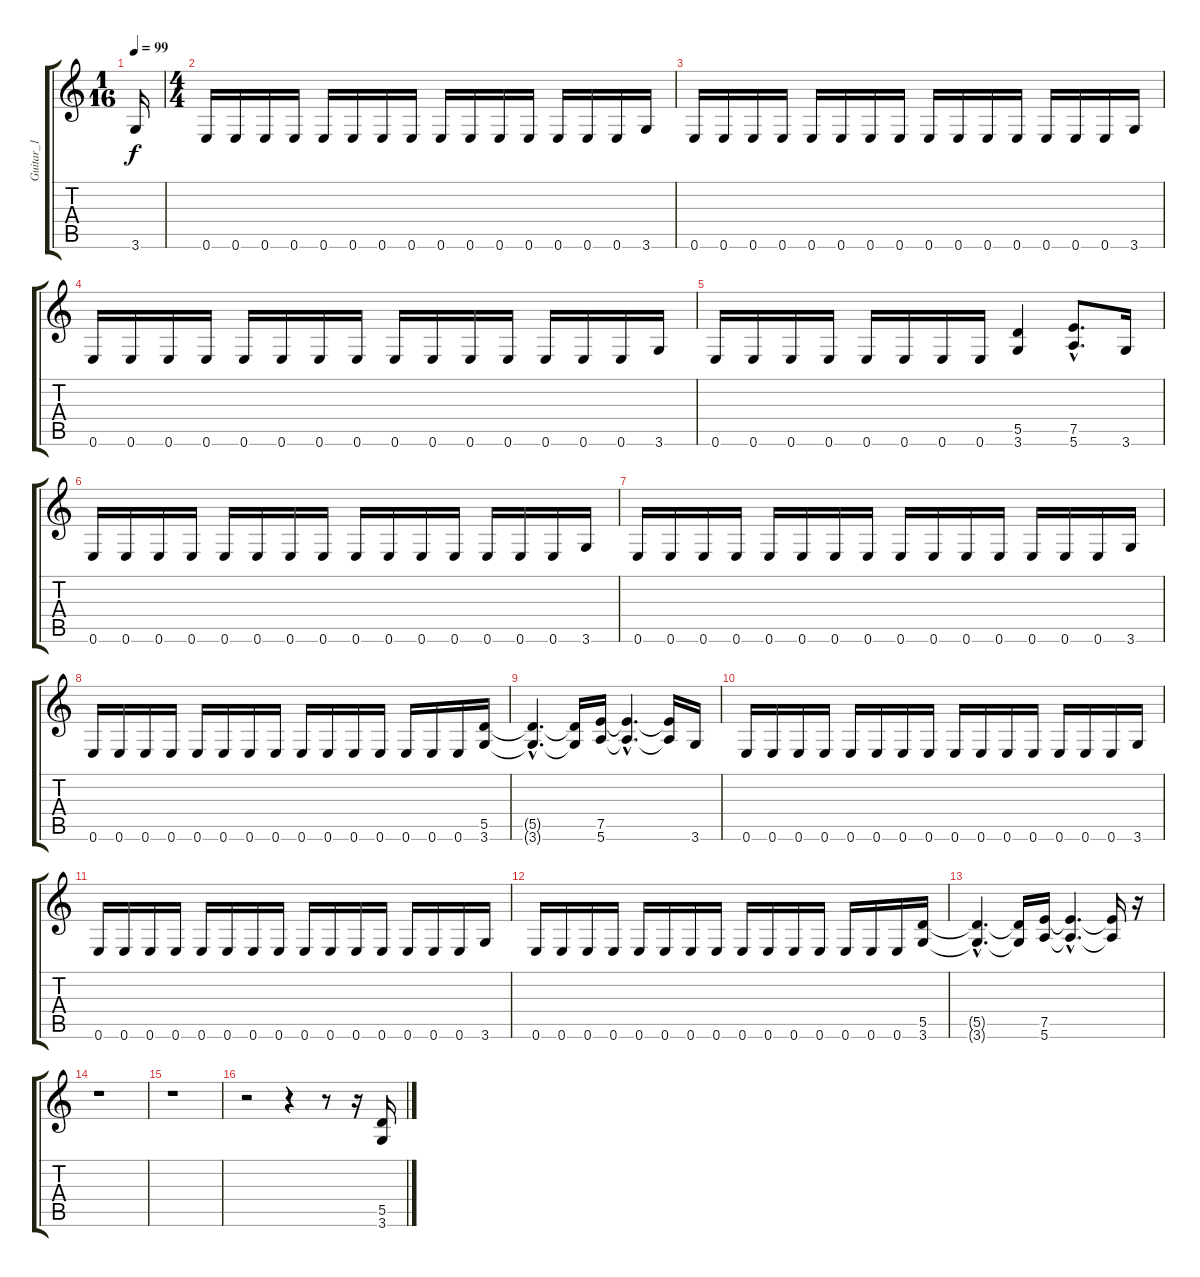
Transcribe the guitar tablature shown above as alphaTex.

\track ("Guitar_1" "Guitar_1") {instrument overdrivenguitar}
\staff {score tabs}
\tuning (E4 B3 G3 D3 A2 E2) {hide}
\ts (1 16)
\tempo 99
\clef g2
\ks c
3.6.16{dy f instrument overdrivenguitar} |
\ts (4 4)
0.6.16 0.6.16 0.6.16 0.6.16 0.6.16 0.6.16 0.6.16 0.6.16 0.6.16 0.6.16 0.6.16 0.6.16 0.6.16 0.6.16 0.6.16 3.6.16 |
0.6.16 0.6.16 0.6.16 0.6.16 0.6.16 0.6.16 0.6.16 0.6.16 0.6.16 0.6.16 0.6.16 0.6.16 0.6.16 0.6.16 0.6.16 3.6.16 |
0.6.16 0.6.16 0.6.16 0.6.16 0.6.16 0.6.16 0.6.16 0.6.16 0.6.16 0.6.16 0.6.16 0.6.16 0.6.16 0.6.16 0.6.16 3.6.16 |
0.6.16 0.6.16 0.6.16 0.6.16 0.6.16 0.6.16 0.6.16 0.6.16 (5.5 3.6).4 (7.5{hac} 5.6{hac}).8{d} 3.6.16 |
0.6.16 0.6.16 0.6.16 0.6.16 0.6.16 0.6.16 0.6.16 0.6.16 0.6.16 0.6.16 0.6.16 0.6.16 0.6.16 0.6.16 0.6.16 3.6.16 |
0.6.16 0.6.16 0.6.16 0.6.16 0.6.16 0.6.16 0.6.16 0.6.16 0.6.16 0.6.16 0.6.16 0.6.16 0.6.16 0.6.16 0.6.16 3.6.16 |
0.6.16 0.6.16 0.6.16 0.6.16 0.6.16 0.6.16 0.6.16 0.6.16 0.6.16 0.6.16 0.6.16 0.6.16 0.6.16 0.6.16 0.6.16 (5.5 3.6).16 |
(5.5{hac t} 3.6{hac t}).4{d} (5.5{t} 3.6{t}).16 (7.5 5.6).16 (7.5{hac t} 5.6{hac t}).4{d} (7.5{t} 5.6{t}).16 3.6.16 |
0.6.16 0.6.16 0.6.16 0.6.16 0.6.16 0.6.16 0.6.16 0.6.16 0.6.16 0.6.16 0.6.16 0.6.16 0.6.16 0.6.16 0.6.16 3.6.16 |
0.6.16 0.6.16 0.6.16 0.6.16 0.6.16 0.6.16 0.6.16 0.6.16 0.6.16 0.6.16 0.6.16 0.6.16 0.6.16 0.6.16 0.6.16 3.6.16 |
0.6.16 0.6.16 0.6.16 0.6.16 0.6.16 0.6.16 0.6.16 0.6.16 0.6.16 0.6.16 0.6.16 0.6.16 0.6.16 0.6.16 0.6.16 (5.5 3.6).16 |
(5.5{hac t} 3.6{hac t}).4{d} (5.5{t} 3.6{t}).16 (7.5 5.6).16 (7.5{hac t} 5.6{hac t}).4{d} (7.5{t} 5.6{t}).16 r.16 |
r.1 |
r.1 |
r.2 r.4 r.8 r.16 (5.5 3.6).16
